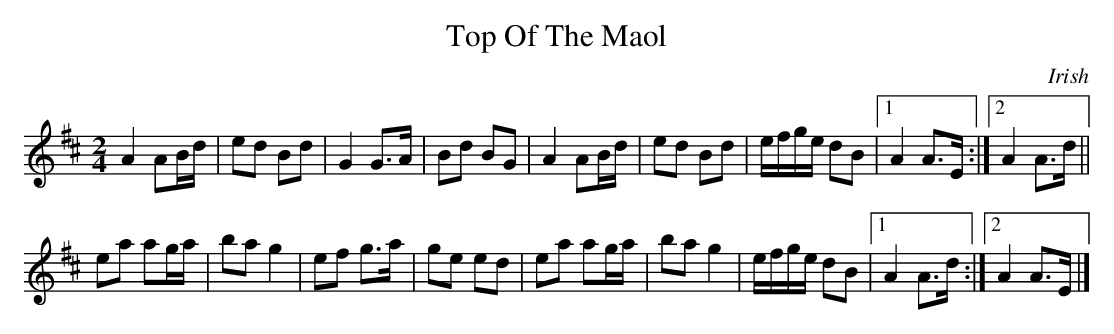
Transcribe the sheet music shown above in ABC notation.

X:1
T:Top Of The Maol
M:2/4
K:D
A2 AB/d/ | ed Bd | G2 G>A | Bd BG | A2 AB/d/ | ed Bd | e/f/g/e/ dB |1 A2 A>E :|2 A2 A>d ||
ea ag/a/ | ba g2 | ef g>a | ge ed | ea ag/a/ | ba g2 | e/f/g/e/ dB |1 A2 A>d :|2 A2 A>E |]
